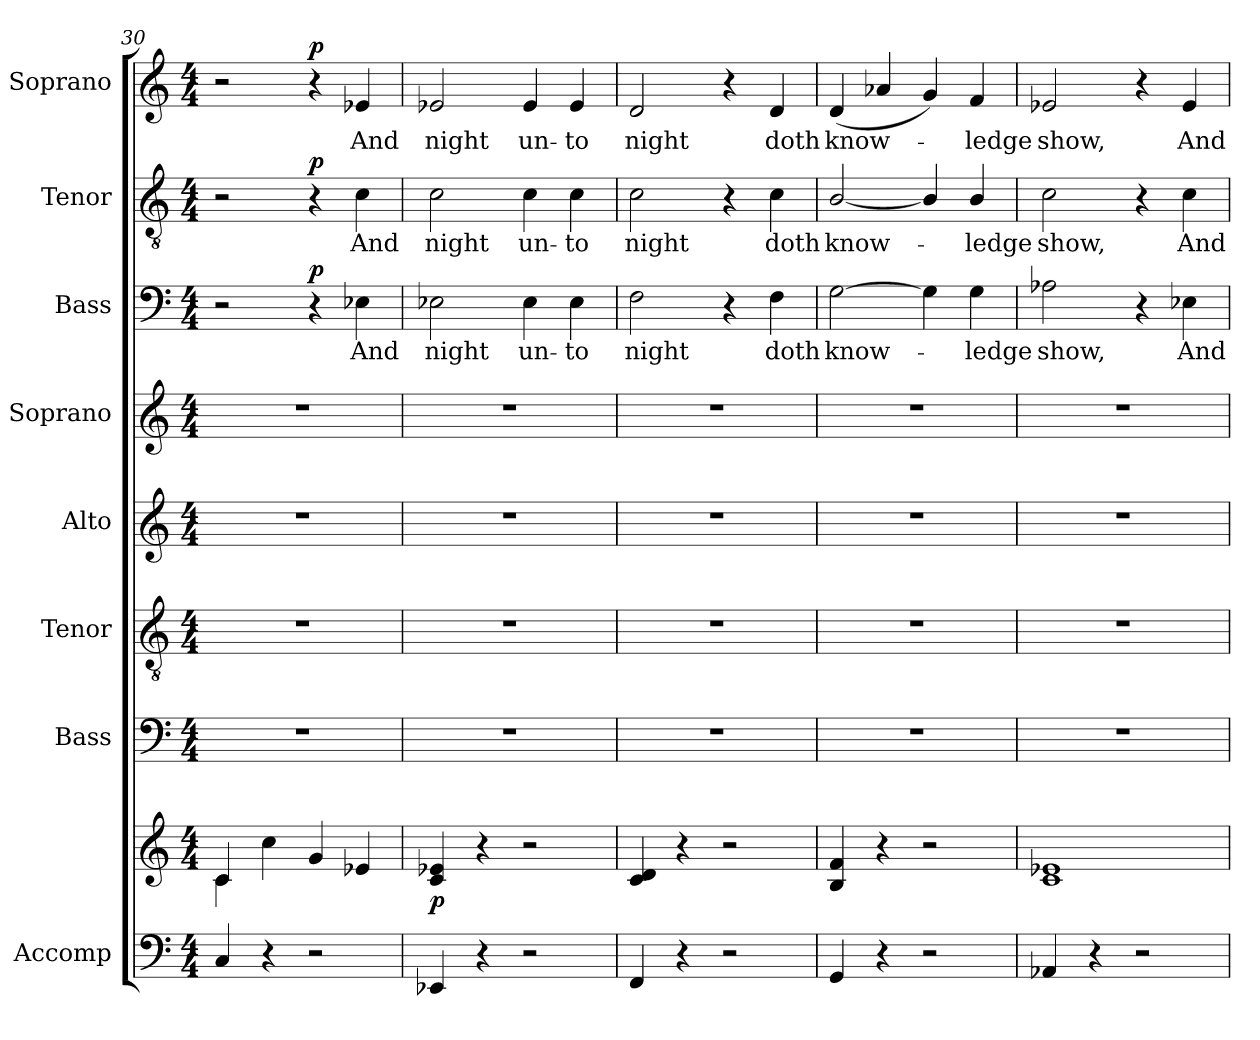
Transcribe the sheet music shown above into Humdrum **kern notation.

**kern	**kern	**dynam	**kern	**kern	**kern	**kern	**kern	**text	**dynam	**kern	**text	**dynam	**kern	**text	**dynam
*part8	*part8	*part8	*part7	*part6	*part5	*part4	*part3	*part3	*part3	*part2	*part2	*part2	*part1	*part1	*part1
*staff9	*staff8	*staff8/9	*staff7	*staff6	*staff5	*staff4	*staff3	*staff3	*staff3	*staff2	*staff2	*staff2	*staff1	*staff1	*staff1
*I"Accomp	*	*	*I"Bass	*I"Tenor	*I"Alto	*I"Soprano	*I"Bass	*	*	*I"Tenor	*	*	*I"Soprano	*	*
*	*	*	*I'B.	*I'T.	*I'A.	*I'S.	*I'B.	*	*	*I'T.	*	*	*I'S.	*	*
*clefF4	*clefG2	*	*clefF4	*clefGv2	*clefG2	*clefG2	*clefF4	*	*	*clefGv2	*	*	*clefG2	*	*
*	*	*	*	*ITrd7c12	*	*	*	*	*	*ITrd7c12	*	*	*	*	*
*k[]	*k[]	*	*k[]	*k[]	*k[]	*k[]	*k[]	*	*	*k[]	*	*	*k[]	*	*
*C:	*C:	*	*C:	*C:	*C:	*C:	*C:	*	*	*C:	*	*	*C:	*	*
*M4/4	*M4/4	*	*M4/4	*M4/4	*M4/4	*M4/4	*M4/4	*	*	*M4/4	*	*	*M4/4	*	*
=30	=30	=30	=30	=30	=30	=30	=30	=30	=30	=30	=30	=30	=30	=30	=30
*	*^	*	*	*	*	*	*	*	*	*	*	*	*	*	*
4Ci/	4ci/	4ci\	.	1r	1r	1r	1r	2r	.	.	2r	.	.	2r	.	.
4r	4cci\	2.ryy	.	.	.	.	.	.	.	.	.	.	.	.	.	.
2r	4gi/	.	.	.	.	.	.	4r	.	p	4r	.	p	4r	.	p
!	!	!	!	!	!	!	!	!	!LO:LY:b:color=#000000	!	!	!	!	!	!	!
!	!	!	!	!	!	!	!	!	!	!	!	!LO:LY:b:color=#000000	!	!	!	!
!	!	!	!	!	!	!	!	!	!	!	!	!	!	!	!LO:LY:b:color=#000000	!
.	4e-Xi/	.	.	.	.	.	.	4E-Xi\	And	.	4Ci\	And	.	4e-Xi/	And	.
*	*v	*v	*	*	*	*	*	*	*	*	*	*	*	*	*	*
=31	=31	=31	=31	=31	=31	=31	=31	=31	=31	=31	=31	=31	=31	=31	=31
!	!	!	!	!	!	!	!	!LO:LY:b:color=#000000	!	!	!	!	!	!	!
!	!	!	!	!	!	!	!	!	!	!	!LO:LY:b:color=#000000	!	!	!	!
!	!	!	!	!	!	!	!	!	!	!	!	!	!	!LO:LY:b:color=#000000	!
4EE-Xi/	4ci/ 4e-Xi	p	1r	1r	1r	1r	2E-Xi\	night	.	2Ci\	night	.	2e-Xi/	night	.
4r	4r	.	.	.	.	.	.	.	.	.	.	.	.	.	.
!	!	!	!	!	!	!	!	!LO:LY:b:color=#000000	!	!	!	!	!	!	!
!	!	!	!	!	!	!	!	!	!	!	!LO:LY:b:color=#000000	!	!	!	!
!	!	!	!	!	!	!	!	!	!	!	!	!	!	!LO:LY:b:color=#000000	!
2r	2r	.	.	.	.	.	4E-i\	un-	.	4Ci\	un-	.	4e-i/	un-	.
!	!	!	!	!	!	!	!	!LO:LY:b:color=#000000	!	!	!	!	!	!	!
!	!	!	!	!	!	!	!	!	!	!	!LO:LY:b:color=#000000	!	!	!	!
!	!	!	!	!	!	!	!	!	!	!	!	!	!	!LO:LY:b:color=#000000	!
.	.	.	.	.	.	.	4E-i\	-to	.	4Ci\	-to	.	4e-i/	-to	.
=32	=32	=32	=32	=32	=32	=32	=32	=32	=32	=32	=32	=32	=32	=32	=32
!	!	!	!	!	!	!	!	!LO:LY:b:color=#000000	!	!	!	!	!	!	!
!	!	!	!	!	!	!	!	!	!	!	!LO:LY:b:color=#000000	!	!	!	!
!	!	!	!	!	!	!	!	!	!	!	!	!	!	!LO:LY:b:color=#000000	!
4FFi/	4ci/ 4di	.	1r	1r	1r	1r	2Fi\	night	.	2Ci\	night	.	2di/	night	.
4r	4r	.	.	.	.	.	.	.	.	.	.	.	.	.	.
2r	2r	.	.	.	.	.	4r	.	.	4r	.	.	4r	.	.
!	!	!	!	!	!	!	!	!LO:LY:b:color=#000000	!	!	!	!	!	!	!
!	!	!	!	!	!	!	!	!	!	!	!LO:LY:b:color=#000000	!	!	!	!
!	!	!	!	!	!	!	!	!	!	!	!	!	!	!LO:LY:b:color=#000000	!
.	.	.	.	.	.	.	4Fi\	doth	.	4Ci\	doth	.	4di/	doth	.
=33	=33	=33	=33	=33	=33	=33	=33	=33	=33	=33	=33	=33	=33	=33	=33
!	!	!	!	!	!	!	!	!LO:LY:b:color=#000000	!	!	!	!	!	!	!
!	!	!	!	!	!	!	!	!	!	!	!LO:LY:b:color=#000000	!	!	!	!
!	!	!	!	!	!	!	!	!	!	!	!	!	!	!LO:LY:b:color=#000000	!
4GGi/	4Bi/ 4fi	.	1r	1r	1r	1r	[2Gi\	know-	.	[2BBi/	know-	.	(4di/	know-	.
4r	4r	.	.	.	.	.	.	.	.	.	.	.	4a-Xi/	.	.
2r	2r	.	.	.	.	.	4Gi\]	.	.	4BBi/]	.	.	4gi/)	.	.
!	!	!	!	!	!	!	!	!LO:LY:b:color=#000000	!	!	!	!	!	!	!
!	!	!	!	!	!	!	!	!	!	!	!LO:LY:b:color=#000000	!	!	!	!
!	!	!	!	!	!	!	!	!	!	!	!	!	!	!LO:LY:b:color=#000000	!
.	.	.	.	.	.	.	4Gi\	-ledge	.	4BBi/	-ledge	.	4fi/	-ledge	.
!!LO:PB:g=z
=34	=34	=34	=34	=34	=34	=34	=34	=34	=34	=34	=34	=34	=34	=34	=34
!	!	!	!	!	!	!	!	!LO:LY:b:color=#000000	!	!	!	!	!	!	!
!	!	!	!	!	!	!	!	!	!	!	!LO:LY:b:color=#000000	!	!	!	!
!	!	!	!	!	!	!	!	!	!	!	!	!	!	!LO:LY:b:color=#000000	!
4AA-Xi/	1ci 1e-Xi	.	1r	1r	1r	1r	2A-Xi\	show,	.	2Ci\	show,	.	2e-Xi/	show,	.
4r	.	.	.	.	.	.	.	.	.	.	.	.	.	.	.
2r	.	.	.	.	.	.	4r	.	.	4r	.	.	4r	.	.
!	!	!	!	!	!	!	!	!LO:LY:b:color=#000000	!	!	!	!	!	!	!
!	!	!	!	!	!	!	!	!	!	!	!LO:LY:b:color=#000000	!	!	!	!
!	!	!	!	!	!	!	!	!	!	!	!	!	!	!LO:LY:b:color=#000000	!
.	.	.	.	.	.	.	4E-Xi\	And	.	4Ci\	And	.	4e-i/	And	.
=	=	=	=	=	=	=	=	=	=	=	=	=	=	=	=
*-	*-	*-	*-	*-	*-	*-	*-	*-	*-	*-	*-	*-	*-	*-	*-
